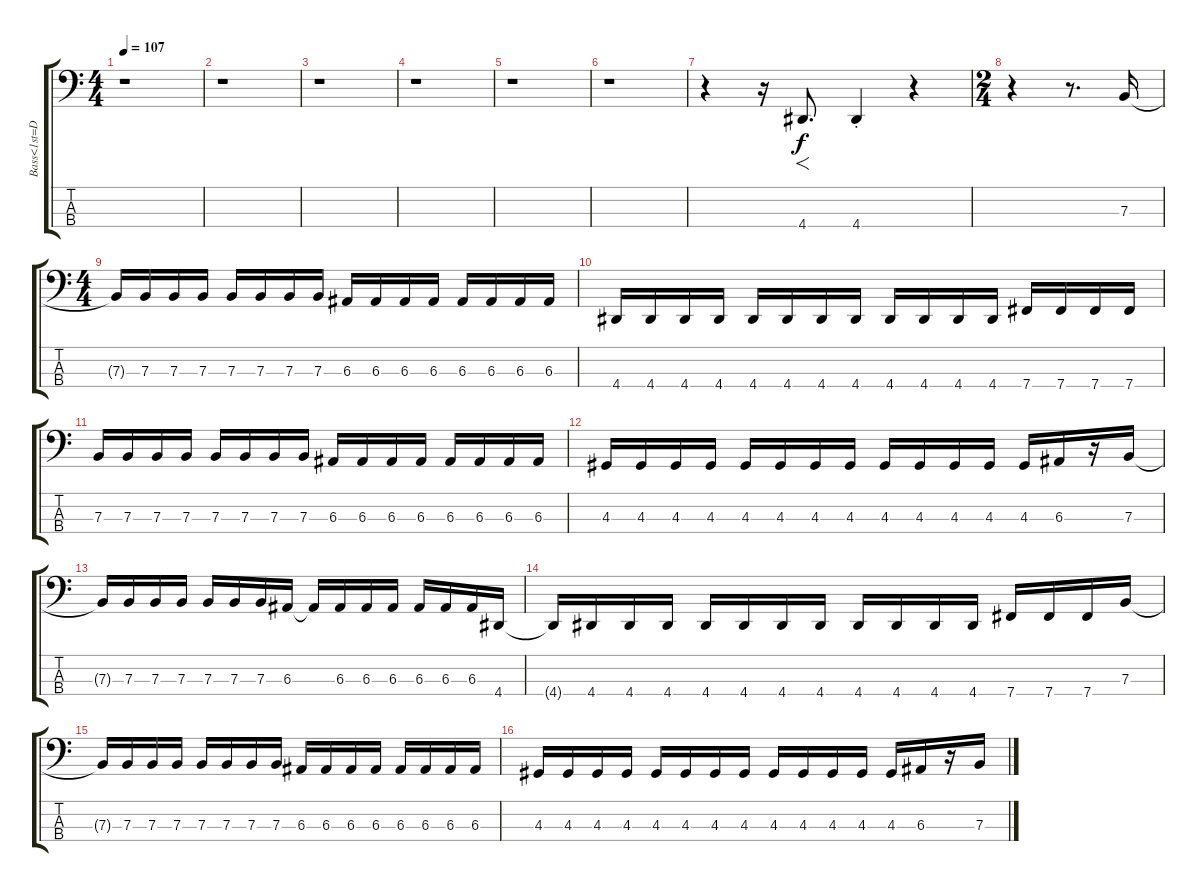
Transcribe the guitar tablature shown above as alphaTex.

\track ("Bass<1st=D, 2nd=A, 3rd=E, 4th=B>" "Bass<1st=D") {instrument electricbassfinger}
\staff {score tabs}
\tuning (D2 A1 E1 B0) {hide}
\ts (4 4)
\tempo 107
\clef f4
\ks c
r.1{dy f} |
r.1 |
r.1 |
r.1 |
r.1 |
r.1 |
r.4 r.16 4.4.8{f d} 4.4{st}.4 r.4 |
\ts (2 4)
r.4 r.8{d} 7.3.16 |
\ts (4 4)
7.3{t}.16 7.3.16 7.3.16 7.3.16 7.3.16 7.3.16 7.3.16 7.3.16 6.3.16 6.3.16 6.3.16 6.3.16 6.3.16 6.3.16 6.3.16 6.3.16 |
4.4.16 4.4.16 4.4.16 4.4.16 4.4.16 4.4.16 4.4.16 4.4.16 4.4.16 4.4.16 4.4.16 4.4.16 7.4.16 7.4.16 7.4.16 7.4.16 |
7.3.16 7.3.16 7.3.16 7.3.16 7.3.16 7.3.16 7.3.16 7.3.16 6.3.16 6.3.16 6.3.16 6.3.16 6.3.16 6.3.16 6.3.16 6.3.16 |
4.3.16 4.3.16 4.3.16 4.3.16 4.3.16 4.3.16 4.3.16 4.3.16 4.3.16 4.3.16 4.3.16 4.3.16 4.3.16 6.3.16 r.16 7.3.16 |
7.3{t}.16 7.3.16 7.3.16 7.3.16 7.3.16 7.3.16 7.3.16 6.3.16 6.3{t}.16 6.3.16 6.3.16 6.3.16 6.3.16 6.3.16 6.3.16 4.4.16 |
4.4{t}.16 4.4.16 4.4.16 4.4.16 4.4.16 4.4.16 4.4.16 4.4.16 4.4.16 4.4.16 4.4.16 4.4.16 7.4.16 7.4.16 7.4.16 7.3.16 |
7.3{t}.16 7.3.16 7.3.16 7.3.16 7.3.16 7.3.16 7.3.16 7.3.16 6.3.16 6.3.16 6.3.16 6.3.16 6.3.16 6.3.16 6.3.16 6.3.16 |
4.3.16 4.3.16 4.3.16 4.3.16 4.3.16 4.3.16 4.3.16 4.3.16 4.3.16 4.3.16 4.3.16 4.3.16 4.3.16 6.3.16 r.16 7.3.16
